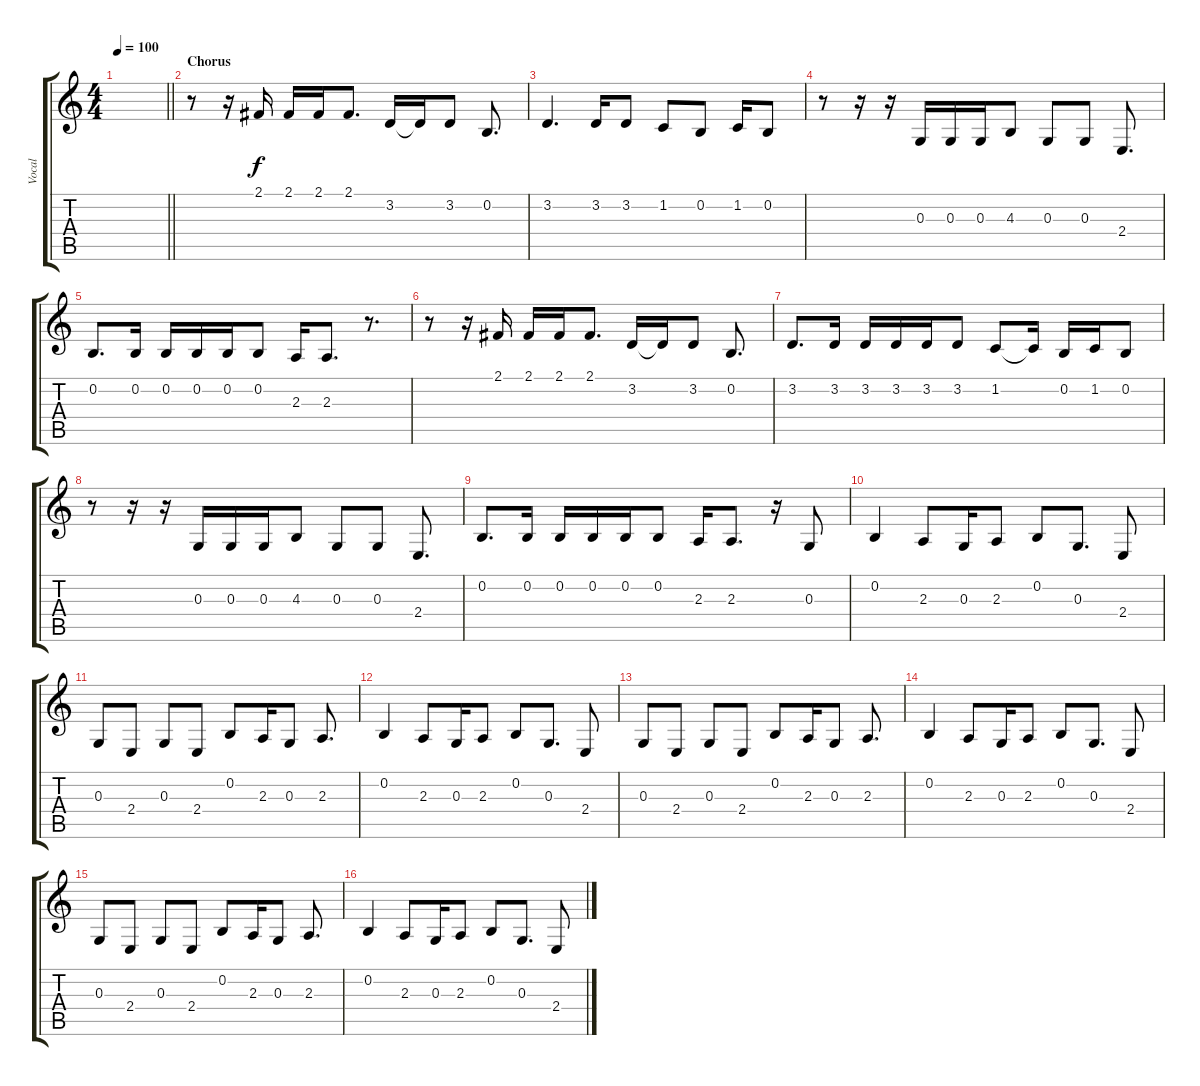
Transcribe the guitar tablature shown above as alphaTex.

\track ("Vocal" "Vocal") {instrument clarinet}
\staff {score tabs}
\tuning (E4 B3 G3 D3 A2 E2) {hide}
\ts (4 4)
\tempo 100
\clef g2
\barLineRight lightlight
\ks c
|
\section ("" "Chorus")
r.8 r.16 2.1.16 2.1.16 2.1.16 2.1.8{d} 3.2.16 3.2{t}.16 3.2.8 0.2.8{d} |
3.2.4{d} 3.2.16 3.2.8 1.2.8 0.2.8 1.2.16 0.2.8 |
r.8 r.16 r.16 0.3.16 0.3.16 0.3.16 4.3.8 0.3.8 0.3.8 2.4.8{d} |
0.2.8{d} 0.2.16 0.2.16 0.2.16 0.2.16 0.2.8 2.3.16 2.3.8{d} r.8{d} |
r.8 r.16 2.1.16 2.1.16 2.1.16 2.1.8{d} 3.2.16 3.2{t}.16 3.2.8 0.2.8{d} |
3.2.8{d} 3.2.16 3.2.16 3.2.16 3.2.16 3.2.8 1.2.8 1.2{t}.16 0.2.16 1.2.16 0.2.8 |
r.8 r.16 r.16 0.3.16 0.3.16 0.3.16 4.3.8 0.3.8 0.3.8 2.4.8{d} |
0.2.8{d} 0.2.16 0.2.16 0.2.16 0.2.16 0.2.8 2.3.16 2.3.8{d} r.16 0.3.8 |
0.2.4 2.3.8 0.3.16 2.3.8 0.2.8 0.3.8{d} 2.4.8 |
0.3.8 2.4.8 0.3.8 2.4.8 0.2.8 2.3.16 0.3.8 2.3.8{d} |
0.2.4 2.3.8 0.3.16 2.3.8 0.2.8 0.3.8{d} 2.4.8 |
0.3.8 2.4.8 0.3.8 2.4.8 0.2.8 2.3.16 0.3.8 2.3.8{d} |
0.2.4 2.3.8 0.3.16 2.3.8 0.2.8 0.3.8{d} 2.4.8 |
0.3.8 2.4.8 0.3.8 2.4.8 0.2.8 2.3.16 0.3.8 2.3.8{d} |
0.2.4 2.3.8 0.3.16 2.3.8 0.2.8 0.3.8{d} 2.4.8
